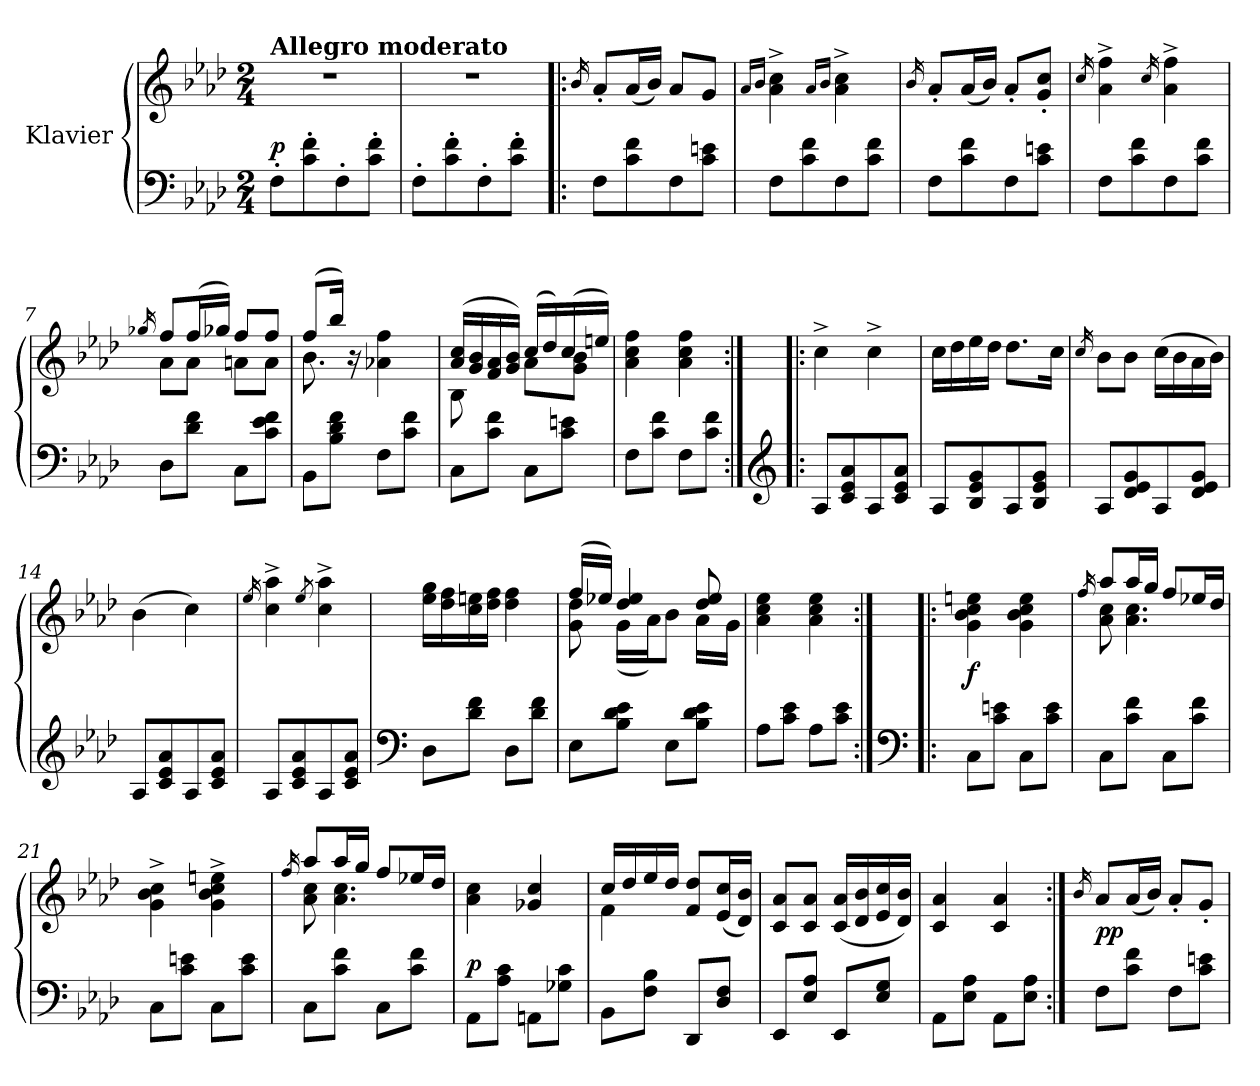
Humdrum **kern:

**kern	**kern	**dynam
*part1	*part1	*part1
*staff2	*staff1	*staff1/2
*I"Klavier	*	*
*clefF4	*clefG2	*
*k[b-e-a-d-]	*k[b-e-a-d-]	*
*M2/4	*M2/4	*
=1	=1	=1
!	!LO:TX:a:B:t=Allegro moderato	!
!	!	!LO:DY:a=2
8F'\L	2r	p
8c\' 8f\'	.	.
8F'\	.	.
8c\' 8f\'J	.	.
=2	=2	=2
8F'\L	2r	.
8c\' 8f\'	.	.
8F'\	.	.
8c\' 8f\'J	.	.
=3!|:	=3!|:	=3!|:
.	16qb-/	.
8F\L	8a-'/L	.
8c\ 8f\	(<16a-/L	.
.	16b-/JJ)	.
8F\	8a-/L	.
8c\ 8en\J	8g/J	.
=4	=4	=4
.	16qa-/LL	.
.	16qb-/JJ	.
8F\L	4a-\^ 4cc\^	.
8c\ 8f\	.	.
.	16qa-/LL	.
.	16qb-/JJ	.
8F\	4a-\^ 4cc\^	.
8c\ 8f\J	.	.
=5	=5	=5
.	16qb-/	.
8F\L	8a-'/L	.
8c\ 8f\	(<16a-/L	.
.	16b-/JJ)	.
8F\	8a-'/L	.
8c\ 8en\J	8g/' 8cc/'J	.
=6	=6	=6
.	16qcc/	.
8F\L	4a-\^ 4ff\^	.
8c\ 8f\	.	.
.	16qcc/	.
8F\	4a-\^ 4ff\^	.
8c\ 8f\J	.	.
=7	=7	=7
.	16qgg-X/	.
*	*^	*
8D-\L	8ff/L	8a-\L	.
8d-\ 8f\J	(>16ff/L	8a-\J	.
.	16gg-X/JJ)	.	.
8C\L	8ff/L	8an\L	.
8c\ 8e-\ 8f\J	8ff/J	8a\J	.
!!LO:LB:g=z	!!
=8	=8	=8	=8
8BB-\L	(>8ff/L	8.b-\	.
8B-\ 8d-\ 8f\J	16bb-/Jk)	.	.
.	16r	4ryy	.
8F\L	4a-X\ 4ff\	.	.
8c\ 8f\J	.	.	.
.	.	16ryy	.
=9	=9	=9	=9
8C\L	(<16a-/ 16cc/LL	8B-\	.
.	16g/ 16b-/	.	.
8c\ 8f\J	16f/ 16a-/	8ryy	.
.	16g/ 16b-/JJ)	.	.
8C\L	(>16cc/LL	8a-\L	.
.	16dd-/)	.	.
8c\ 8en\J	(>16cc/	8g\ 8b-\J	.
.	16een/JJ)	.	.
*	*v	*v	*
=10	=10	=10
8F\L	4a-\ 4cc\ 4ff\	.
8c\ 8f\J	.	.
8F\L	4a-\ 4cc\ 4ff\	.
8c\ 8f\J	.	.
=11:|!|:	=11:|!|:	=11:|!|:
*clefG2	*	*
8A-/L	4cc^\	.
8c/ 8e-/ 8a-/	.	.
8A-/	4cc^\	.
8c/ 8e-/ 8a-/J	.	.
=12	=12	=12
8A-/L	16cc\LL	.
.	16dd-\	.
8B-/ 8e-/ 8g/	16ee-\	.
.	16dd-\JJ	.
8A-/	8.dd-\L	.
8B-/ 8e-/ 8g/J	.	.
.	16cc\Jk	.
=13	=13	=13
.	16qcc/	.
8A-/L	8b-\L	.
8d-/ 8e-/ 8g/	8b-\J	.
8A-/	(>16cc\LL	.
.	16b-\	.
8d-/ 8e-/ 8g/J	16a-\	.
.	16b-\JJ)	.
!!LO:LB:g=z
=14	=14	=14
8A-/L	(>4b-\	.
8c/ 8e-/ 8a-/	.	.
8A-/	4cc\)	.
8c/ 8e-/ 8a-/J	.	.
=15	=15	=15
.	16qee-/	.
8A-/L	4cc\^ 4aa-\^	.
8c/ 8e-/ 8a-/	.	.
.	8qee-/	.
8A-/	4cc\^ 4aa-\^	.
8c/ 8e-/ 8a-/J	.	.
=16	=16	=16
*clefF4	*	*
8D-\L	16ee-\ 16gg\LL	.
.	16dd-\ 16ff\	.
8d-\ 8f\J	16cc\ 16een\	.
.	16dd-\ 16ff\JJ	.
8D-\L	4dd-\ 4ff\	.
8d-\ 8f\J	.	.
=17	=17	=17
*	*^	*
8E-\L	(>16ff/LL	8g\ 8dd-\	.
.	16ee-X/JJ)	.	.
8B-\ 8d-\ 8e-\J	4dd-/ 4ee-/	(<16g\LL	.
.	.	16a-\J)	.
8E-\L	.	8b-\J	.
8B-\ 8d-\ 8e-\J	8dd-/ 8ee-/	16a-\LL	.
.	.	16g\JJ	.
*	*v	*v	*
=18	=18	=18
8A-\L	4a-\ 4cc\ 4ee-\	.
8c\ 8e-\J	.	.
8A-\L	4a-\ 4cc\ 4ee-\	.
8c\ 8e-\J	.	.
=19:|!|:	=19:|!|:	=19:|!|:
*clefF4	*	*
!	!	!LO:DY:a=2
8C\L	4g\ 4b-\ 4cc\ 4een\	f
8c\ 8en\J	.	.
8C\L	4g\ 4b-\ 4cc\ 4ee\	.
8c\ 8e\J	.	.
!!LO:LB:g=z
=20	=20	=20
.	16qff/	.
*	*^	*
8C\L	8aa-/L	8a-\ 8cc\	.
8c\ 8f\J	16aa-/L	4.a-\ 4.cc\	.
.	16gg/JJ	.	.
8C\L	8ff/L	.	.
8c\ 8f\J	16ee-X/L	.	.
.	16dd-/JJ	.	.
*	*v	*v	*
=21	=21	=21
8C\L	4g\^ 4b-\^ 4cc\^	.
8c\ 8en\J	.	.
8C\L	4g\^ 4b-\^ 4cc\^ 4een\^	.
8c\ 8e\J	.	.
=22	=22	=22
.	16qff/	.
*	*^	*
8C\L	8aa-/L	8a-\ 8cc\	.
8c\ 8f\J	16aa-/L	4.a-\ 4.cc\	.
.	16gg/JJ	.	.
8C\L	8ff/L	.	.
8c\ 8f\J	16ee-X/L	.	.
.	16dd-/JJ	.	.
*	*v	*v	*
=23	=23	=23
!	!	!LO:DY:a=2
8AA-\L	4a-\ 4cc\	p
8A-\ 8c\J	.	.
8AAn\L	4g-X/ 4cc/	.
8G-X\ 8c\J	.	.
=24	=24	=24
*	*^	*
8BB-\L	16cc/LL	4f\	.
.	16dd-/	.	.
8F\ 8B-\J	16ee-/	.	.
.	16dd-/JJ	.	.
8DD-/L	8f/ 8dd-/L	4ryy	.
8D-/ 8F/J	(>16e-/ 16cc/L	.	.
.	16d-/ 16b-/JJ)	.	.
*	*v	*v	*
=25	=25	=25
8EE-/L	8c/ 8a-/L	.
8E-/ 8A-/J	8c/ 8a-/J	.
8EE-/L	(<16c/ 16a-/LL	.
.	16d-/ 16b-/	.
8E-/ 8G/J	16e-/ 16cc/	.
.	16d-/ 16b-/JJ)	.
!!LO:LB:g=z
=26	=26	=26
8AA-\L	4c/ 4a-/	.
8E-\ 8A-\J	.	.
8AA-\L	4c/ 4a-/	.
8E-\ 8A-\J	.	.
=27:|!	=27:|!	=27:|!
.	16qb-/	.
!	!	!LO:DY:a=2
8F\L	8a-/L	pp
8c\ 8f\J	(<16a-/L	.
.	16b-/JJ)	.
8F\L	8a-'/L	.
8c\ 8en\J	8g'/J	.
=	=	=
*-	*-	*-
